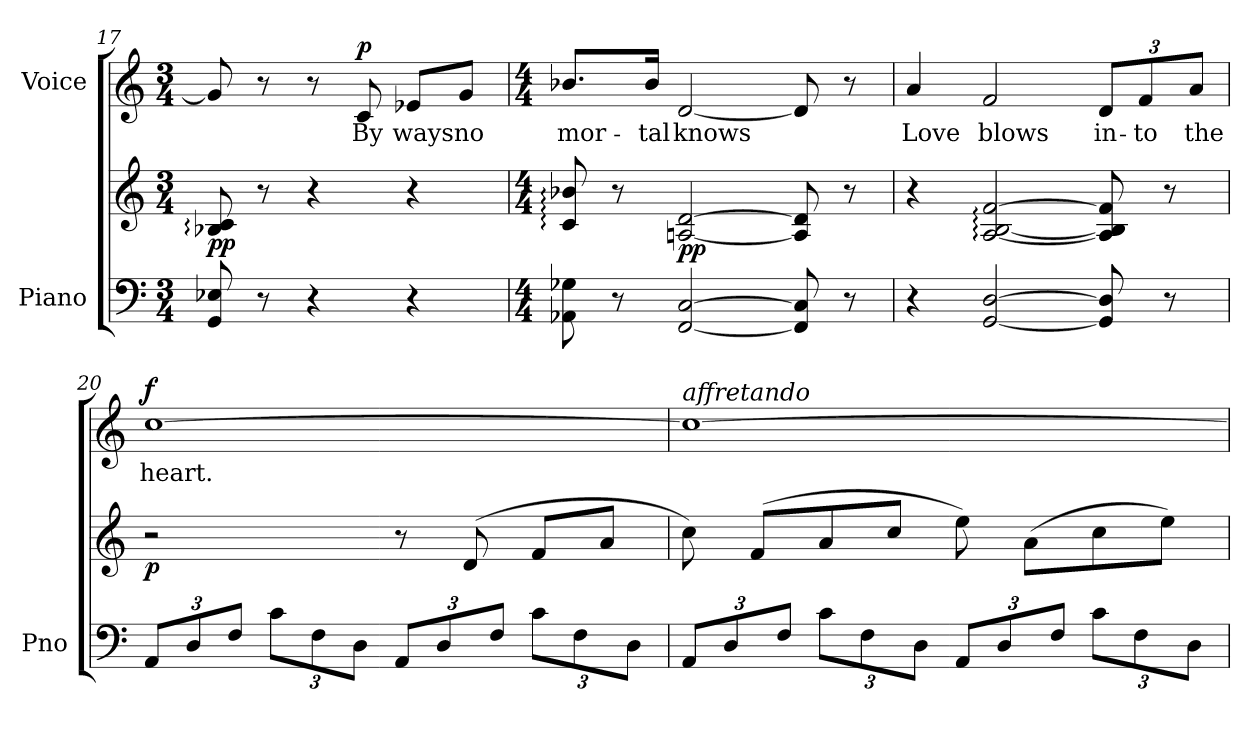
**kern	**kern	**dynam	**kern	**text	**dynam
*part2	*part2	*part2	*part1	*part1	*part1
*staff3	*staff2	*staff2/3	*staff1	*staff1	*staff1
*I"Piano	*	*	*I"Voice	*	*
*I'Pno	*	*	*	*	*
*clefF4	*clefG2	*	*clefG2	*	*
*k[]	*k[]	*	*k[]	*	*
*M3/4	*M3/4	*	*M3/4	*	*
=17	=17	=17	=17	=17	=17
!	!	!LO:DY:b	!	!	!
8GG/ 8E-X/	8B-X/: 8c/:	pp	8g/]	.	.
8r	8r	.	8r	.	.
4r	4r	.	8r	.	.
!	!	!	!	!LO:LY:b	!LO:DY:a
.	.	.	8c/	By	p
!	!	!	!	!LO:LY:b	!
4r	4r	.	8e-X/L	ways	.
!	!	!	!	!LO:LY:b	!
.	.	.	8g/J	no	.
=18	=18	=18	=18	=18	=18
*M4/4	*M4/4	*	*M4/4	*	*
!	!	!	!	!LO:LY:b	!
8AA-X\ 8G-X\	8c/: 8b-X/:	.	8.b-X/L	mor-	.
8r	8r	.	.	.	.
!	!	!	!	!LO:LY:b	!
.	.	.	16b-/Jk	-tal	.
!	!	!LO:DY:b	!	!LO:LY:b	!
[2FF/ [2C/	[2An/ [2d/	pp	[2d/	knows	.
8FF/] 8C/]	8A/] 8d/]	.	8d/]	.	.
8r	8r	.	8r	.	.
!!LO:LB:g=z
=19	=19	=19	=19	=19	=19
!	!	!	!	!LO:LY:b	!
4r	4r	.	4a/	Love	.
!	!	!	!	!LO:LY:b	!
[2GG/ [2D/	[2A/: [2B/: [2f/:	.	2f/	blows	.
!	!	!	!	!LO:LY:b	!
8GG/] 8D/]	8A/] 8B/] 8f/]	.	12d/L	in-	.
!	!	!	!	!LO:LY:b	!
.	.	.	12f/	-to	.
8r	8r	.	.	.	.
!	!	!	!	!LO:LY:b	!
.	.	.	12a/J	the	.
=20	=20	=20	=20	=20	=20
*Xbrackettup	*	*	*	*	*
!	!	!LO:DY:b	!	!LO:LY:b	!LO:DY:a
*	*	*	*^	*	*
12AA/L	2r	p	[1cc	2ryy	heart.	f
12D/	.	.	.	.	.	.
12F/J	.	.	.	.	.	.
12c\L	.	.	.	.	.	.
12F\	.	.	.	.	.	.
12D\J	.	.	.	.	.	.
*	*	*	*MM92	*	*	*
12AA/L	8r	.	.	2ryy	.	.
12D/	.	.	.	.	.	.
.	(>8d/	.	.	.	.	.
12F/J	.	.	.	.	.	.
12c\L	8f/L	.	.	.	.	.
12F\	.	.	.	.	.	.
.	8a/J	.	.	.	.	.
12D\J	.	.	.	.	.	.
=21	=21	=21	=21	=21	=21	=21
*	*	*	*MM96	*	*	*
!	!	!	!LO:TX:a:i:t=affretando	!	!	!
12AA/L	8cc\)	.	1cc_	2ryy	.	.
12D/	.	.	.	.	.	.
.	(<8f/L	.	.	.	.	.
12F/J	.	.	.	.	.	.
12c\L	8a/	.	.	.	.	.
12F\	.	.	.	.	.	.
.	8cc/J	.	.	.	.	.
12D\J	.	.	.	.	.	.
*	*	*	*MM100	*	*	*
12AA/L	8ee\)	.	.	2ryy	.	.
12D/	.	.	.	.	.	.
.	(>8a\L	.	.	.	.	.
12F/J	.	.	.	.	.	.
12c\L	8cc\	.	.	.	.	.
12F\	.	.	.	.	.	.
.	8ee\J)	.	.	.	.	.
12D\J	.	.	.	.	.	.
*	*	*	*v	*v	*	*
=	=	=	=	=	=
*-	*-	*-	*-	*-	*-
